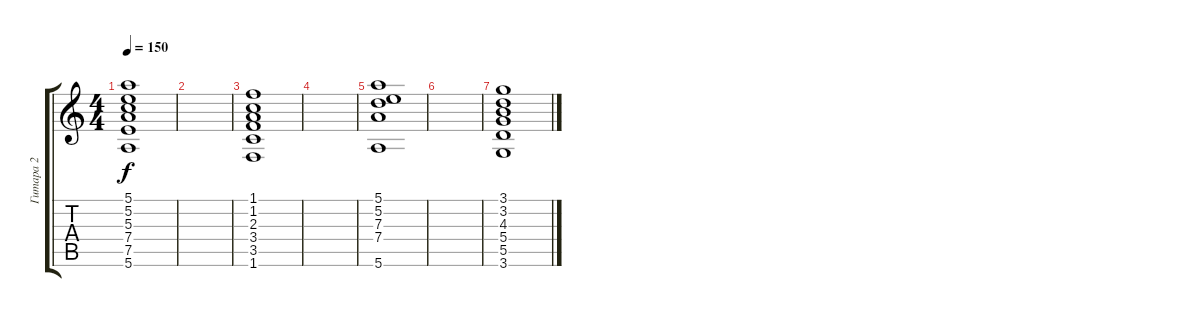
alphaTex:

\track ("Гитара 2" "Гитара 2") {instrument acousticguitarnylon}
\staff {score tabs}
\tuning (E4 B3 G3 D3 A2 E2) {hide}
\ts (4 4)
\tempo 150
\clef g2
\ks c
(5.1 5.2 5.3 7.4 7.5 5.6).1{dy f} |
|
(1.1 1.2 2.3 3.4 3.5 1.6).1 |
|
(5.1 5.2 7.3 7.4 5.6).1 |
|
(3.1 3.2 4.3 5.4 5.5 3.6).1
